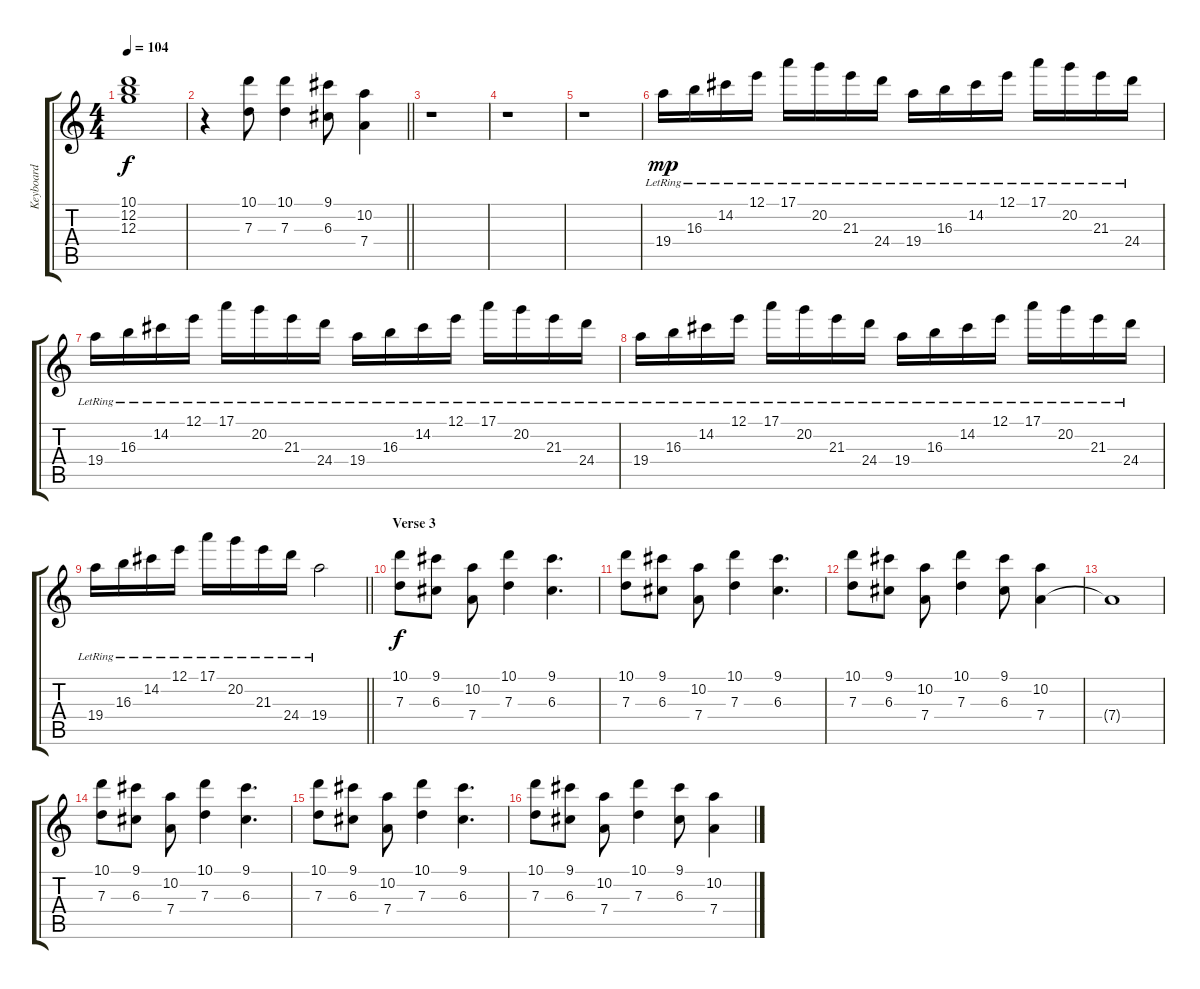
\track ("Keyboard" "Keyboard") {instrument rockorgan}
\staff {score tabs}
\tuning (E5 B4 G4 D4 A3 E3) {hide}
\ts (4 4)
\tempo 104
\clef g2
\ks c
(10.1 12.2 12.3).1{dy f} |
\barLineRight lightlight
r.4 (10.1 7.3).8 (10.1 7.3).4 (9.1 6.3).8 (10.2 7.4).4 |
r.1 |
r.1 |
r.1 |
19.4{lr}.16{dy mp volume 6} 16.3{lr}.16 14.2{lr}.16 12.1{lr}.16 17.1{lr}.16 20.2{lr}.16 21.3{lr}.16 24.4{lr}.16 19.4{lr}.16 16.3{lr}.16 14.2{lr}.16 12.1{lr}.16 17.1{lr}.16 20.2{lr}.16 21.3{lr}.16 24.4{lr}.16 |
19.4{lr}.16 16.3{lr}.16 14.2{lr}.16 12.1{lr}.16 17.1{lr}.16 20.2{lr}.16 21.3{lr}.16 24.4{lr}.16 19.4{lr}.16 16.3{lr}.16 14.2{lr}.16 12.1{lr}.16 17.1{lr}.16 20.2{lr}.16 21.3{lr}.16 24.4{lr}.16 |
19.4{lr}.16{volume 12} 16.3{lr}.16 14.2{lr}.16 12.1{lr}.16 17.1{lr}.16 20.2{lr}.16 21.3{lr}.16 24.4{lr}.16 19.4{lr}.16 16.3{lr}.16 14.2{lr}.16 12.1{lr}.16 17.1{lr}.16 20.2{lr}.16 21.3{lr}.16 24.4{lr}.16 |
\barLineRight lightlight
19.4{lr}.16 16.3{lr}.16 14.2{lr}.16 12.1{lr}.16 17.1{lr}.16 20.2{lr}.16 21.3{lr}.16 24.4{lr}.16 19.4{lr}.2 |
\section ("" "Verse 3")
(10.1 7.3).8{dy f volume 8} (9.1 6.3).8 (10.2 7.4).8 (10.1 7.3).4 (9.1 6.3).4{d} |
(10.1 7.3).8 (9.1 6.3).8 (10.2 7.4).8 (10.1 7.3).4 (9.1 6.3).4{d} |
(10.1 7.3).8 (9.1 6.3).8 (10.2 7.4).8 (10.1 7.3).4 (9.1 6.3).8 (10.2 7.4).4 |
7.4{t}.1 |
(10.1 7.3).8 (9.1 6.3).8 (10.2 7.4).8 (10.1 7.3).4 (9.1 6.3).4{d} |
(10.1 7.3).8 (9.1 6.3).8 (10.2 7.4).8 (10.1 7.3).4 (9.1 6.3).4{d} |
(10.1 7.3).8 (9.1 6.3).8 (10.2 7.4).8 (10.1 7.3).4 (9.1 6.3).8 (10.2 7.4).4
